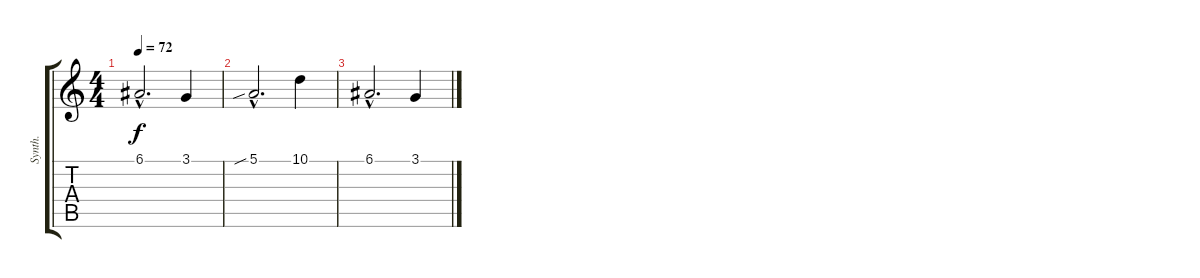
\track ("Synth." "Synth.") {instrument stringensemble1}
\staff {score tabs}
\tuning (E4 B3 G3 D3 A2 E2) {hide}
\ts (4 4)
\tempo 72
\clef g2
\ks c
6.1{hac}.2{d dy f} 3.1.4 |
5.1{sib hac}.2{d} 10.1.4 |
6.1{hac}.2{d} 3.1.4
